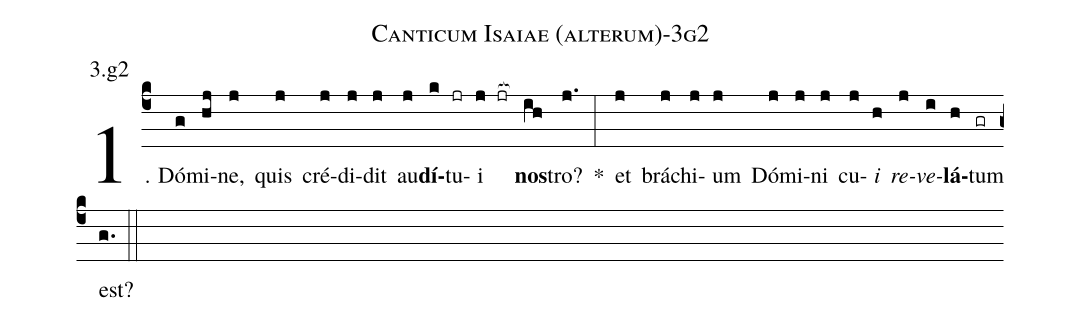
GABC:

name: Canticum Isaiae (alterum)-3g2;
annotation: 3.g2;
%%
(c4)1. Dó(g)mi(hj)ne,(j) quis(j) cré(j)di(j)dit(j) au(j)<b>dí</b>(k)tu(jr)i(j jr[ocb:1{]) <b>nos</b>(ih[ocb:0}])tro?(j.) *(:) et(j) brá(j)chi(j)um(j) Dó(j)mi(j)ni(j) cu(j)<i>i</i>(h) <i>re</i>(j)<i>ve</i>(i)<b>lá</b>(h)tum(gr) est?(g.) (::)
